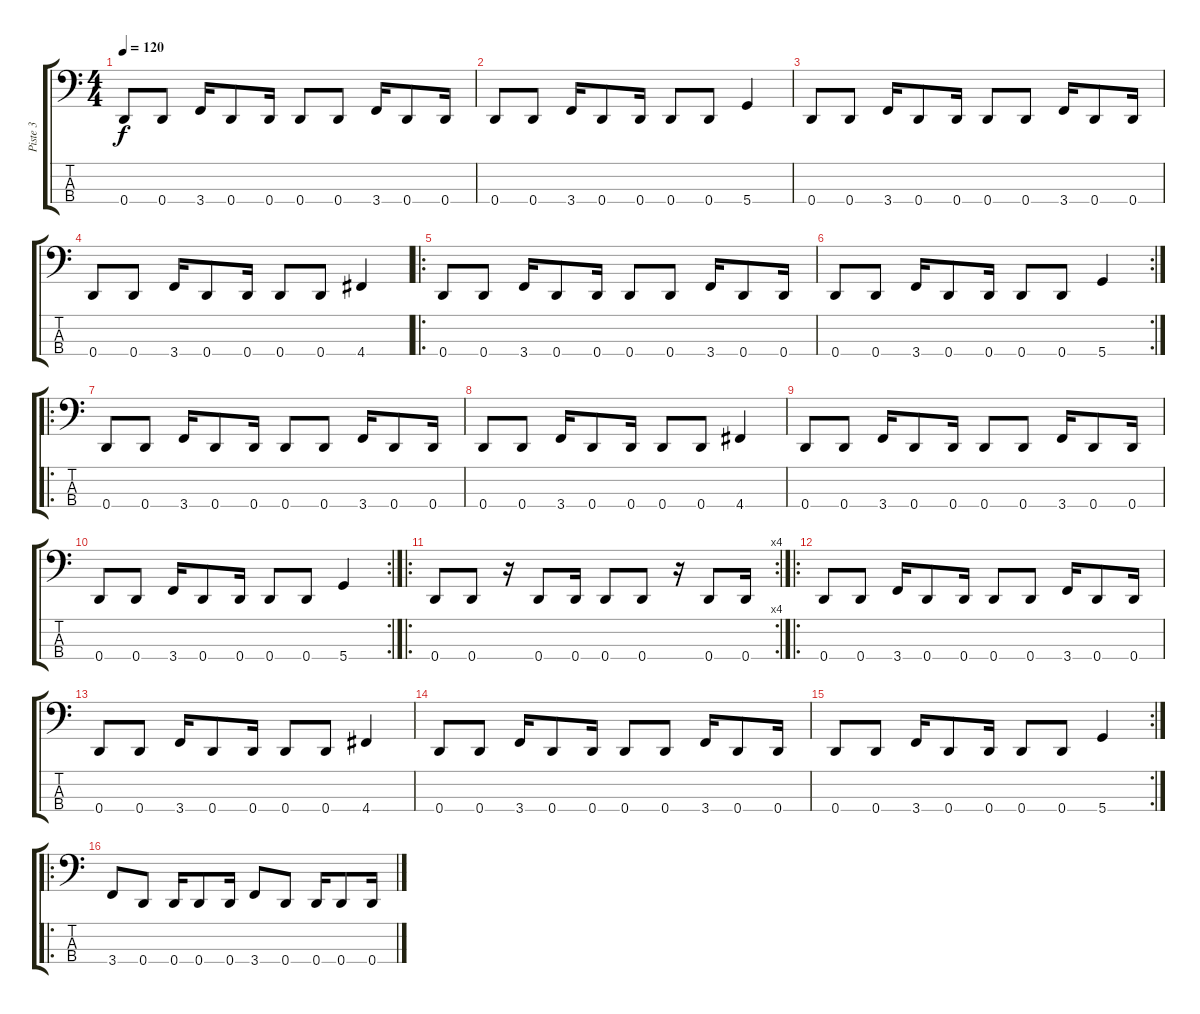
\track ("Piste 3" "Piste 3") {instrument electricbassfinger}
\staff {score tabs}
\tuning (G2 D2 A1 D1) {hide}
\ts (4 4)
\tempo 120
\clef f4
\ks c
0.4.8{dy f instrument electricbassfinger} 0.4.8 3.4.16 0.4.8 0.4.16 0.4.8 0.4.8 3.4.16 0.4.8 0.4.16 |
0.4.8 0.4.8 3.4.16 0.4.8 0.4.16 0.4.8 0.4.8 5.4.4 |
0.4.8 0.4.8 3.4.16 0.4.8 0.4.16 0.4.8 0.4.8 3.4.16 0.4.8 0.4.16 |
0.4.8 0.4.8 3.4.16 0.4.8 0.4.16 0.4.8 0.4.8 4.4.4 |
\ro
0.4.8 0.4.8 3.4.16 0.4.8 0.4.16 0.4.8 0.4.8 3.4.16 0.4.8 0.4.16 |
\rc 2
0.4.8 0.4.8 3.4.16 0.4.8 0.4.16 0.4.8 0.4.8 5.4.4 |
\ro
0.4.8 0.4.8 3.4.16 0.4.8 0.4.16 0.4.8 0.4.8 3.4.16 0.4.8 0.4.16 |
0.4.8 0.4.8 3.4.16 0.4.8 0.4.16 0.4.8 0.4.8 4.4.4 |
0.4.8 0.4.8 3.4.16 0.4.8 0.4.16 0.4.8 0.4.8 3.4.16 0.4.8 0.4.16 |
\rc 2
0.4.8 0.4.8 3.4.16 0.4.8 0.4.16 0.4.8 0.4.8 5.4.4 |
\ro
\rc 4
0.4.8 0.4.8 r.16 0.4.8 0.4.16 0.4.8 0.4.8 r.16 0.4.8 0.4.16 |
\ro
0.4.8 0.4.8 3.4.16 0.4.8 0.4.16 0.4.8 0.4.8 3.4.16 0.4.8 0.4.16 |
0.4.8 0.4.8 3.4.16 0.4.8 0.4.16 0.4.8 0.4.8 4.4.4 |
0.4.8 0.4.8 3.4.16 0.4.8 0.4.16 0.4.8 0.4.8 3.4.16 0.4.8 0.4.16 |
\rc 2
0.4.8 0.4.8 3.4.16 0.4.8 0.4.16 0.4.8 0.4.8 5.4.4 |
\ro
3.4.8 0.4.8 0.4.16 0.4.8 0.4.16 3.4.8 0.4.8 0.4.16 0.4.8 0.4.16
